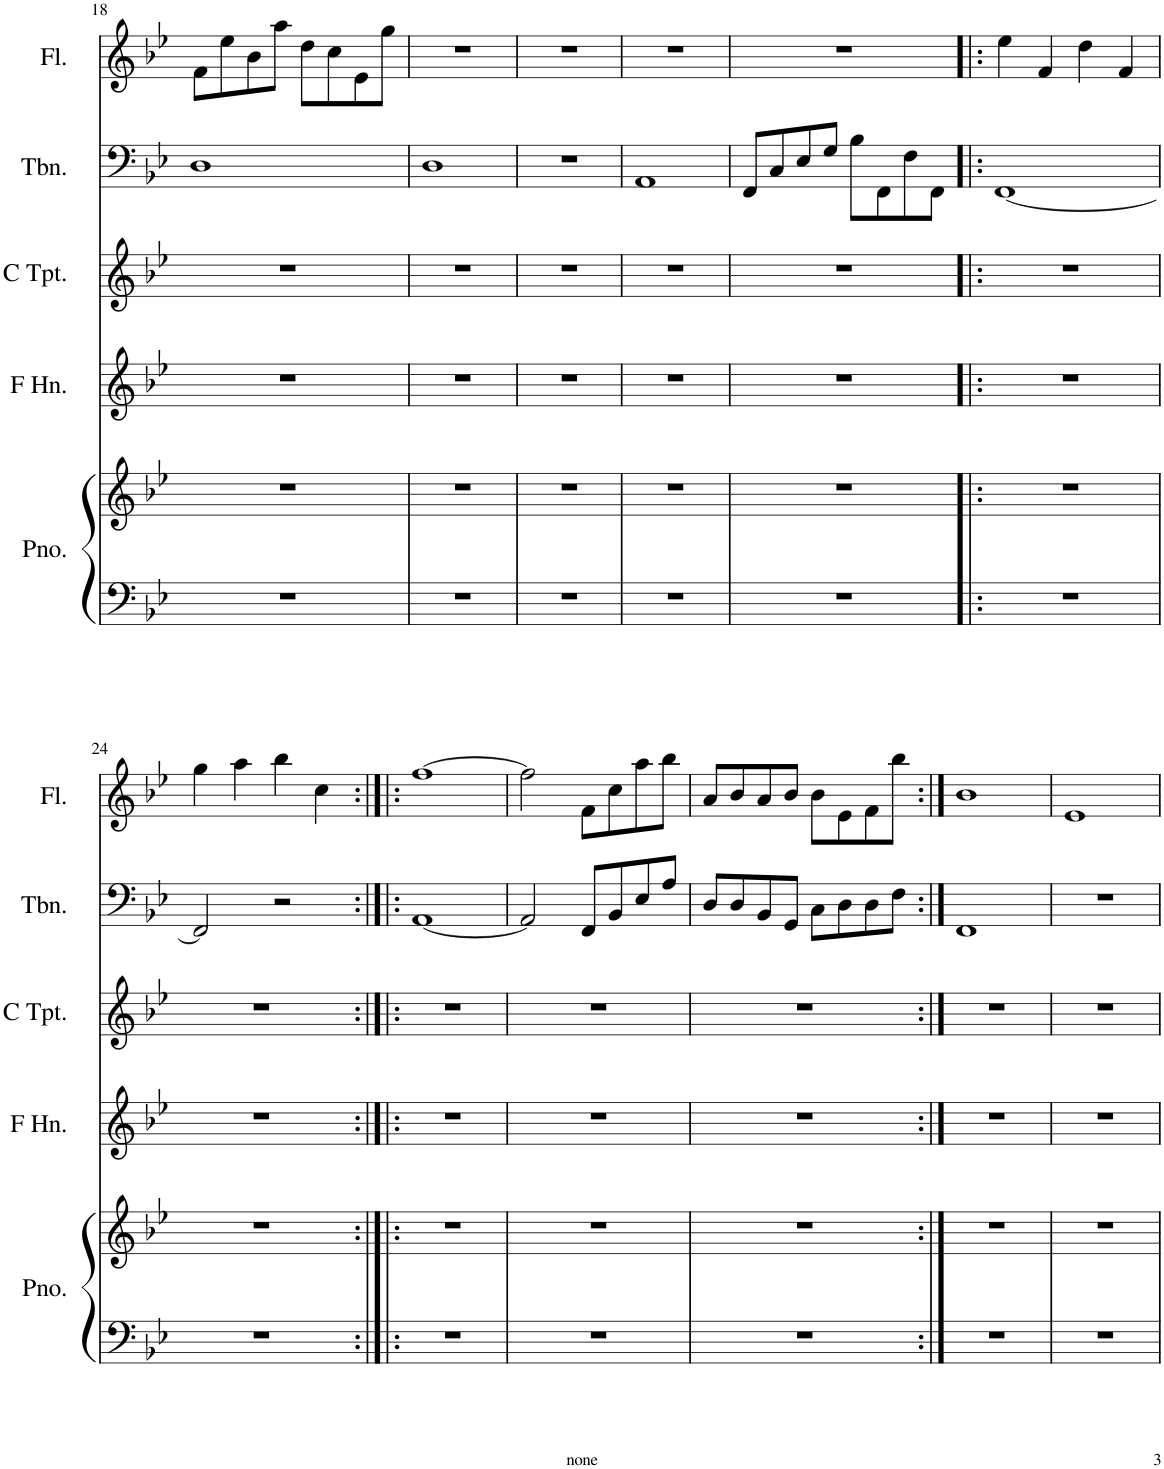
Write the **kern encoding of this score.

**kern	**kern	**kern	**kern	**kern	**kern
*part5	*part5	*part4	*part3	*part2	*part1
*staff6	*staff5	*staff4	*staff3	*staff2	*staff1
*I"Piano	*	*I"Horn in F	*I"C Trumpet	*I"Trombone	*I"Flute
*I'Pno.	*	*	*I'C Tpt.	*I'Tbn.	*I'Fl.
!!LO:PB:g=z
*clefF4	*clefG2	*clefG2	*clefG2	*clefF4	*clefG2
*	*	*ITrd4c7	*	*	*
*k[b-e-]	*k[b-e-]	*k[b-e-]	*k[b-e-]	*k[b-e-]	*k[b-e-]
*M4/4	*M4/4	*M4/4	*M4/4	*M4/4	*M4/4
*met(c)	*met(c)	*met(c)	*met(c)	*met(c)	*met(c)
=18	=18	=18	=18	=18	=18
1r	1r	1r	1r	1D	8f\L
.	.	.	.	.	8ee-\
.	.	.	.	.	8b-\
.	.	.	.	.	8aa\J
.	.	.	.	.	8dd\L
.	.	.	.	.	8cc\
.	.	.	.	.	8e-\
.	.	.	.	.	8gg\J
=19	=19	=19	=19	=19	=19
1r	1r	1r	1r	1D	1r
=20	=20	=20	=20	=20	=20
1r	1r	1r	1r	1r	1r
=21	=21	=21	=21	=21	=21
1r	1r	1r	1r	1AA	1r
=22	=22	=22	=22	=22	=22
1r	1r	1r	1r	8FF/L	1r
.	.	.	.	8C/	.
.	.	.	.	8E-/	.
.	.	.	.	8G/J	.
.	.	.	.	8B-\L	.
.	.	.	.	8FF\	.
.	.	.	.	8F\	.
.	.	.	.	8FF\J	.
=23!|:	=23!|:	=23!|:	=23!|:	=23!|:	=23!|:
1r	1r	1r	1r	[1FF	4ee-\
.	.	.	.	.	4f/
.	.	.	.	.	4dd\
.	.	.	.	.	4f/
!!LO:LB:g=z
=24	=24	=24	=24	=24	=24
1r	1r	1r	1r	2FF/]	4gg\
.	.	.	.	.	4aa\
.	.	.	.	2r	4bb-\
.	.	.	.	.	4cc\
=25:|!|:	=25:|!|:	=25:|!|:	=25:|!|:	=25:|!|:	=25:|!|:
1r	1r	1r	1r	[1AA	[1ff
=26	=26	=26	=26	=26	=26
1r	1r	1r	1r	2AA/]	2ff\]
.	.	.	.	8FF/L	8f\L
.	.	.	.	8BB-/	8cc\
.	.	.	.	8E-/	8aa\
.	.	.	.	8A/J	8bb-\J
=27	=27	=27	=27	=27	=27
1r	1r	1r	1r	8D/L	8a/L
.	.	.	.	8D/	8b-/
.	.	.	.	8BB-/	8a/
.	.	.	.	8GG/J	8b-/J
.	.	.	.	8C\L	8b-\L
.	.	.	.	8D\	8e-\
.	.	.	.	8D\	8f\
.	.	.	.	8F\J	8bb-\J
=28:|!	=28:|!	=28:|!	=28:|!	=28:|!	=28:|!
1r	1r	1r	1r	1FF	1b-
=29	=29	=29	=29	=29	=29
1r	1r	1r	1r	1r	1e-
=	=	=	=	=	=
*-	*-	*-	*-	*-	*-
